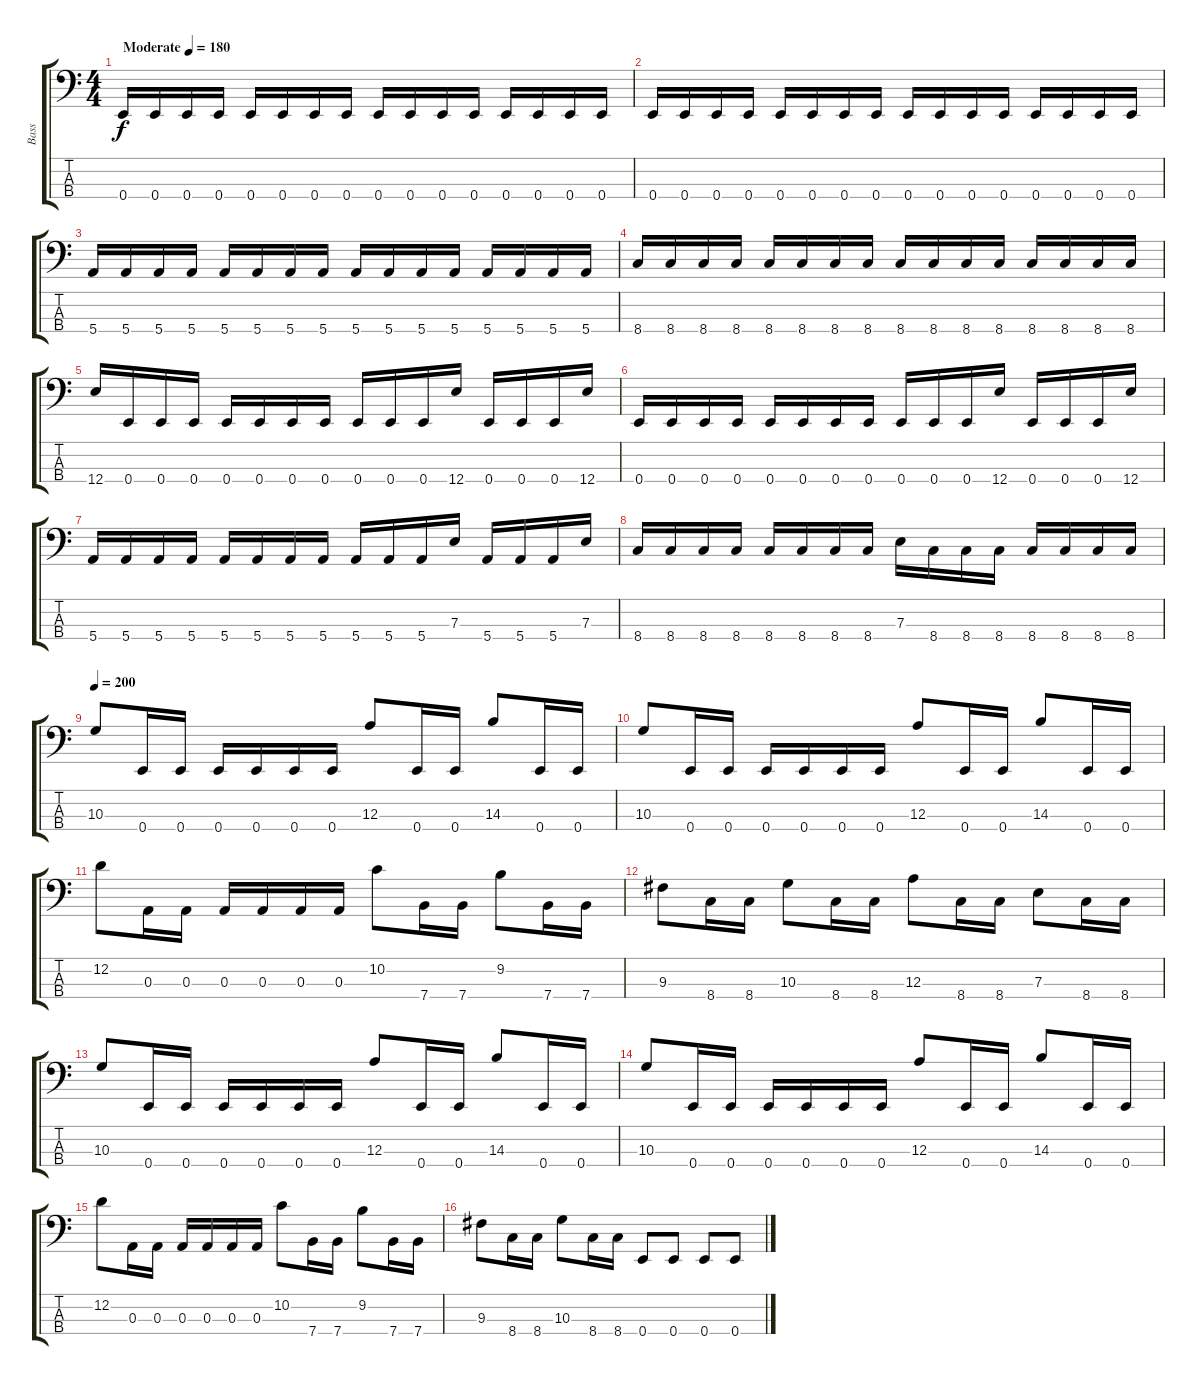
\track ("Bass" "Bass") {instrument electricbassfinger}
\staff {score tabs}
\tuning (G2 D2 A1 E1) {hide}
\ts (4 4)
\tempo (180 "Moderate")
\clef f4
\ks c
0.4.16{dy f instrument electricbassfinger} 0.4.16 0.4.16 0.4.16 0.4.16 0.4.16 0.4.16 0.4.16 0.4.16 0.4.16 0.4.16 0.4.16 0.4.16 0.4.16 0.4.16 0.4.16 |
0.4.16 0.4.16 0.4.16 0.4.16 0.4.16 0.4.16 0.4.16 0.4.16 0.4.16 0.4.16 0.4.16 0.4.16 0.4.16 0.4.16 0.4.16 0.4.16 |
5.4.16 5.4.16 5.4.16 5.4.16 5.4.16 5.4.16 5.4.16 5.4.16 5.4.16 5.4.16 5.4.16 5.4.16 5.4.16 5.4.16 5.4.16 5.4.16 |
8.4.16 8.4.16 8.4.16 8.4.16 8.4.16 8.4.16 8.4.16 8.4.16 8.4.16 8.4.16 8.4.16 8.4.16 8.4.16 8.4.16 8.4.16 8.4.16 |
12.4.16 0.4.16 0.4.16 0.4.16 0.4.16 0.4.16 0.4.16 0.4.16 0.4.16 0.4.16 0.4.16 12.4.16 0.4.16 0.4.16 0.4.16 12.4.16 |
0.4.16 0.4.16 0.4.16 0.4.16 0.4.16 0.4.16 0.4.16 0.4.16 0.4.16 0.4.16 0.4.16 12.4.16 0.4.16 0.4.16 0.4.16 12.4.16 |
5.4.16 5.4.16 5.4.16 5.4.16 5.4.16 5.4.16 5.4.16 5.4.16 5.4.16 5.4.16 5.4.16 7.3.16 5.4.16 5.4.16 5.4.16 7.3.16 |
8.4.16 8.4.16 8.4.16 8.4.16 8.4.16 8.4.16 8.4.16 8.4.16 7.3.16 8.4.16 8.4.16 8.4.16 8.4.16 8.4.16 8.4.16 8.4.16 |
\tempo 200
10.3.8 0.4.16 0.4.16 0.4.16 0.4.16 0.4.16 0.4.16 12.3.8 0.4.16 0.4.16 14.3.8 0.4.16 0.4.16 |
10.3.8 0.4.16 0.4.16 0.4.16 0.4.16 0.4.16 0.4.16 12.3.8 0.4.16 0.4.16 14.3.8 0.4.16 0.4.16 |
12.2.8 0.3.16 0.3.16 0.3.16 0.3.16 0.3.16 0.3.16 10.2.8 7.4.16 7.4.16 9.2.8 7.4.16 7.4.16 |
9.3.8 8.4.16 8.4.16 10.3.8 8.4.16 8.4.16 12.3.8 8.4.16 8.4.16 7.3.8 8.4.16 8.4.16 |
10.3.8 0.4.16 0.4.16 0.4.16 0.4.16 0.4.16 0.4.16 12.3.8 0.4.16 0.4.16 14.3.8 0.4.16 0.4.16 |
10.3.8 0.4.16 0.4.16 0.4.16 0.4.16 0.4.16 0.4.16 12.3.8 0.4.16 0.4.16 14.3.8 0.4.16 0.4.16 |
12.2.8 0.3.16 0.3.16 0.3.16 0.3.16 0.3.16 0.3.16 10.2.8 7.4.16 7.4.16 9.2.8 7.4.16 7.4.16 |
9.3.8 8.4.16 8.4.16 10.3.8 8.4.16 8.4.16 0.4.8 0.4.8 0.4.8 0.4.8
